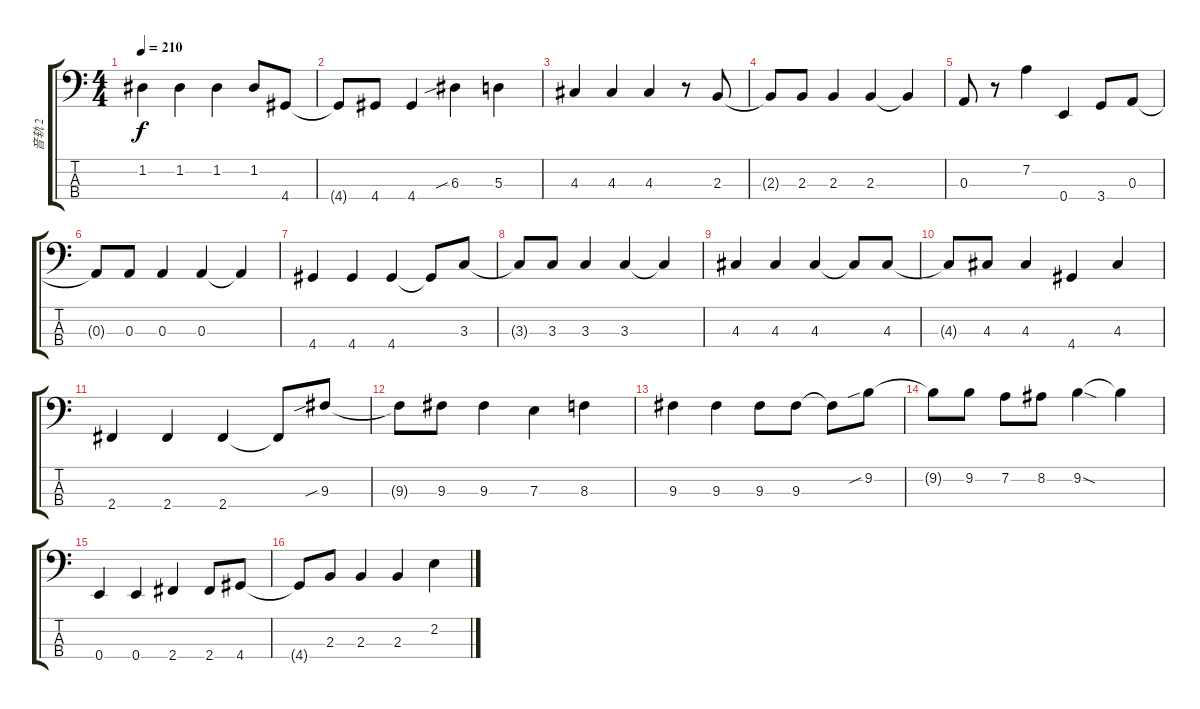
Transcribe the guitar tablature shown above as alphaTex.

\track ("音轨 2" "音轨 2") {instrument electricbassfinger}
\staff {score tabs}
\tuning (G2 D2 A1 E1) {hide}
\ts (4 4)
\tempo 210
\clef f4
\ks c
1.2.4{dy f} 1.2.4 1.2.4 1.2.8 4.4.8 |
4.4{t}.8 4.4.8 4.4.4 6.3{sib}.4 5.3.4 |
4.3.4 4.3.4 4.3.4 r.8 2.3.8 |
2.3{t}.8 2.3.8 2.3.4 2.3.4 2.3{t}.4 |
0.3.8 r.8 7.2.4 0.4.4 3.4.8 0.3.8 |
0.3{t}.8 0.3.8 0.3.4 0.3.4 0.3{t}.4 |
4.4.4 4.4.4 4.4.4 4.4{t}.8 3.3.8 |
3.3{t}.8 3.3.8 3.3.4 3.3.4 3.3{t}.4 |
4.3.4 4.3.4 4.3.4 4.3{t}.8 4.3.8 |
4.3{t}.8 4.3.8 4.3.4 4.4.4 4.3.4 |
2.4.4 2.4.4 2.4.4 2.4{t}.8 9.3{sib}.8 |
9.3{t}.8 9.3.8 9.3.4 7.3.4 8.3.4 |
9.3.4 9.3.4 9.3.8 9.3.8 9.3{t}.8 9.2{sib}.8 |
9.2{t}.8 9.2.8 7.2.8 8.2.8 9.2{sod}.4 9.2{t}.4 |
0.4.4 0.4.4 2.4.4 2.4.8 4.4.8 |
4.4{t}.8 2.3.8 2.3.4 2.3.4 2.2.4
